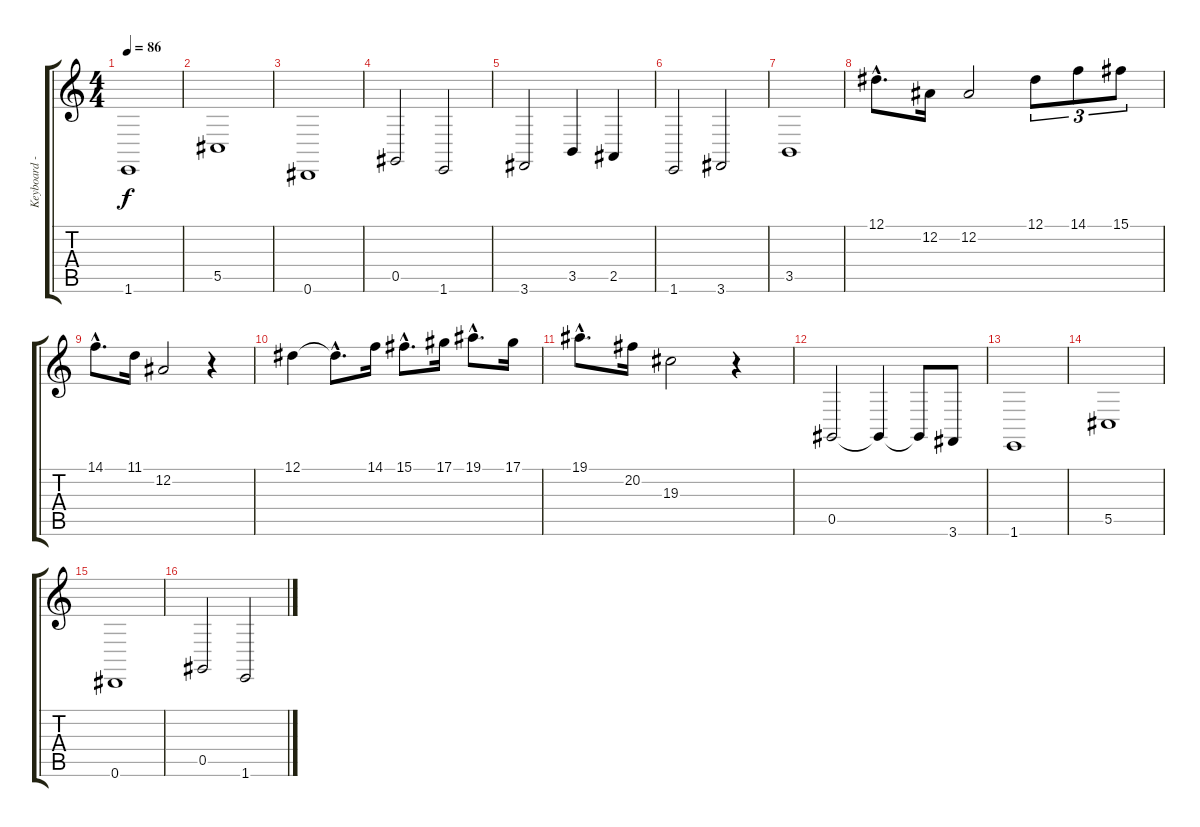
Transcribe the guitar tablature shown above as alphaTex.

\track ("Keyboard - Nils Neumann" "Keyboard -") {instrument churchorgan}
\staff {score tabs}
\tuning (Eb4 Bb3 Gb3 Db3 Ab2 Eb2) {hide}
\ts (4 4)
\tempo 86
\clef g2
\ks c
1.6.1{dy f} |
5.5.1 |
0.6.1 |
0.5.2 1.6.2 |
3.6.2 3.5.4 2.5.4 |
1.6.2 3.6.2 |
3.5.1 |
12.1{hac}.8{d} 12.2.16 12.2.2 12.1.8{tu (3 2)} 14.1.8{tu (3 2)} 15.1.8{tu (3 2)} |
14.1{hac}.8{d} 11.1.16 12.2.2 r.4 |
12.1.4 12.1{hac t}.8{d} 14.1.16 15.1{hac}.8{d} 17.1.16 19.1{hac}.8{d} 17.1.16 |
19.1{hac}.8{d} 20.2.16 19.3.2 r.4 |
0.5.2 0.5{t}.4 0.5{t}.8 3.6.8 |
1.6.1 |
5.5.1 |
0.6.1 |
0.5.2 1.6.2
